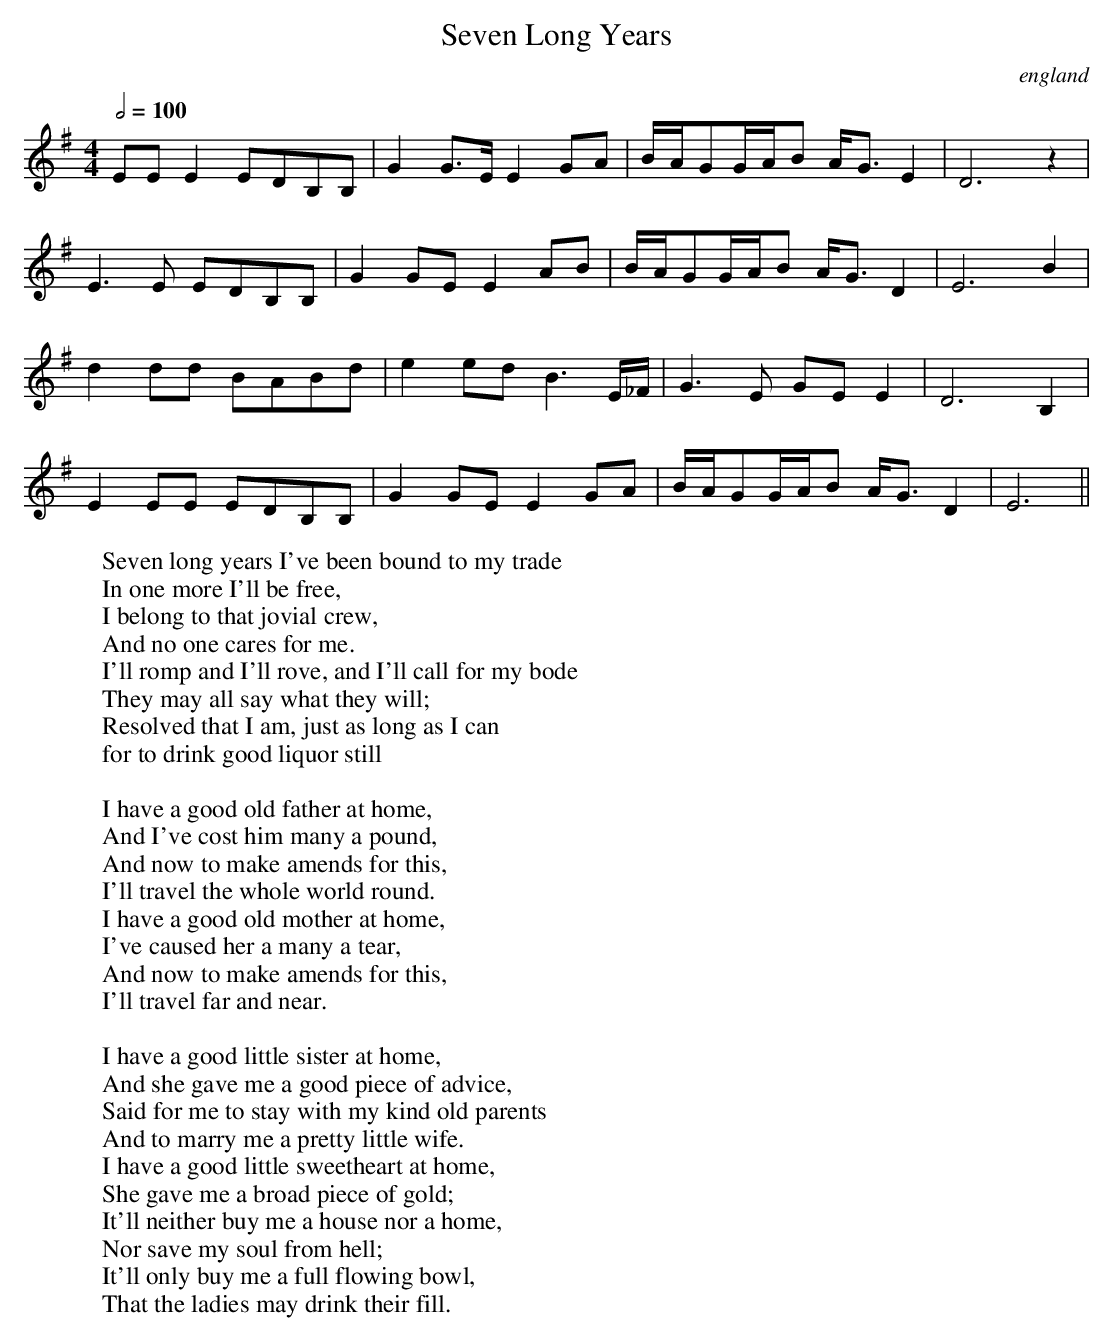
X:1
T:Seven Long Years
O:england
M:4/4
L:1/8
Q:2/4=100
W:Seven long years I've been bound to my trade
W:In one more I'll be free,
W:I belong to that jovial crew,
W:And no one cares for me.
W:I'll romp and I'll rove, and I'll call for my bode
W:They may all say what they will;
W:Resolved that I am, just as long as I can
W:for to drink good liquor still
W:
W:I have a good old father at home,
W:And I've cost him many a pound,
W:And now to make amends for this,
W:I'll travel the whole world round.
W:I have a good old mother at home,
W:I've caused her a many a tear,
W:And now to make amends for this,
W:I'll travel far and near.
W:
W:I have a good little sister at home,
W:And she gave me a good piece of advice,
W:Said for me to stay with my kind old parents
W:And to marry me a pretty little wife.
W:I have a good little sweetheart at home,
W:She gave me a broad piece of gold;
W:It'll neither buy me a house nor a home,
W:Nor save my soul from hell;
W:It'll only buy me a full flowing bowl,
W:That the ladies may drink their fill.
K:G
EEE2 E-DB,B,|G2G3/2E/ E2G-A|B/-A/-GG/-A/-B A/-G3/2E2|D6z2|
E3E E-DB,B,|G2G-E E2A-B|B/-A/-GG/-A/-B A/-G3/2D2|E6B2|
d2dd B-ABd|e2ed B3E/_F/|G3E G-EE2|D6B,2|
E2EE E-DB,B,|G2GE E2GA|B/-A/-GG/-A/-B A/-G3/2D2|E6||
